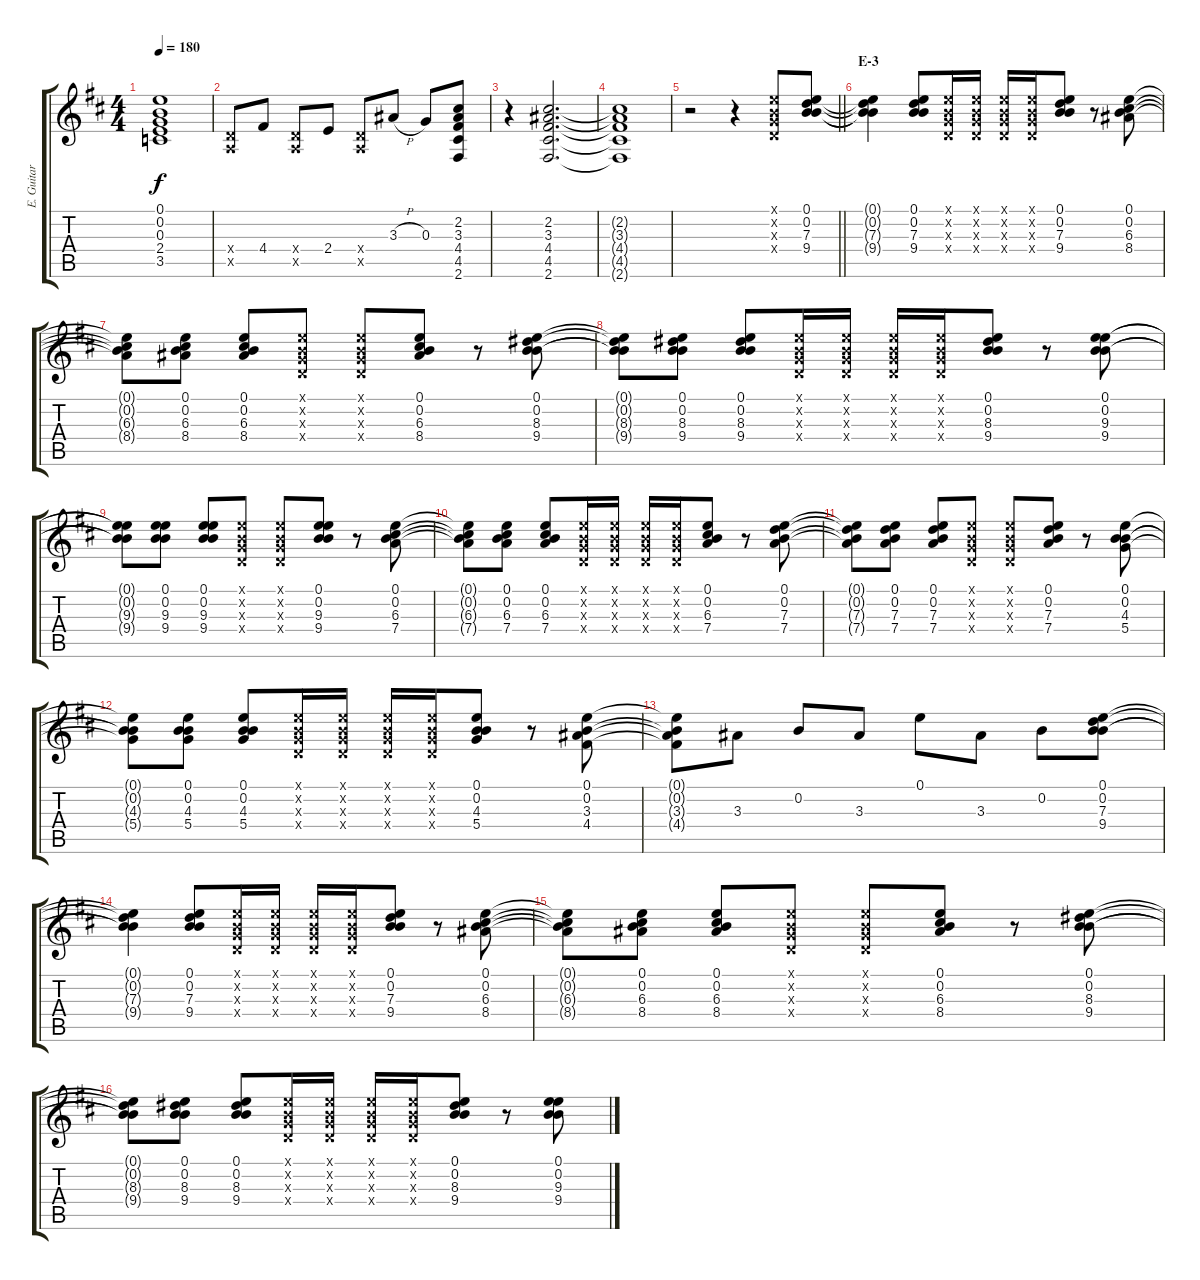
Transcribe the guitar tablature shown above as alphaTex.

\track ("E. Guitar II" "E. Guitar ") {instrument distortionguitar}
\staff {score tabs}
\tuning (E4 B3 G3 D3 A2 E2) {hide}
\ts (4 4)
\tempo 180
\clef g2
\ks d
(0.1{t} 0.2{t} 0.3{t} 2.4{t} 3.5{t}).1{dy f} |
(0.4{x} 0.5{x}).8 4.4.8 (0.4{x} 0.5{x}).8 2.4.8 (0.4{x} 0.5{x}).8 3.3{h}.8 0.3.8 (2.2 3.3 4.4 4.5 2.6).8 |
r.4 (2.2 3.3 4.4 4.5 2.6).2{d} |
(2.2{t} 3.3{t} 4.4{t} 4.5{t} 2.6{t}).1 |
\barLineRight lightlight
r.2 r.4 (0.1{x} 0.2{x} 0.3{x} 0.4{x}).8 (0.1 0.2 7.3 9.4).8 |
\section ("" "E-3")
(0.1{t} 0.2{t} 7.3{t} 9.4{t}).4 (0.1 0.2 7.3 9.4).8 (0.1{x} 0.2{x} 0.3{x} 0.4{x}).16 (0.1{x} 0.2{x} 0.3{x} 0.4{x}).16 (0.1{x} 0.2{x} 0.3{x} 0.4{x}).16 (0.1{x} 0.2{x} 0.3{x} 0.4{x}).16 (0.1 0.2 7.3 9.4).8 r.8 (0.1 0.2 6.3 8.4).8 |
(0.1{t} 0.2{t} 6.3{t} 8.4{t}).8 (0.1 0.2 6.3 8.4).8 (0.1 0.2 6.3 8.4).8 (0.1{x} 0.2{x} 0.3{x} 0.4{x}).8 (0.1{x} 0.2{x} 0.3{x} 0.4{x}).8 (0.1 0.2 6.3 8.4).8 r.8 (0.1 0.2 8.3 9.4).8 |
(0.1{t} 0.2{t} 8.3{t} 9.4{t}).8 (0.1 0.2 8.3 9.4).8 (0.1 0.2 8.3 9.4).8 (0.1{x} 0.2{x} 0.3{x} 0.4{x}).16 (0.1{x} 0.2{x} 0.3{x} 0.4{x}).16 (0.1{x} 0.2{x} 0.3{x} 0.4{x}).16 (0.1{x} 0.2{x} 0.3{x} 0.4{x}).16 (0.1 0.2 8.3 9.4).8 r.8 (0.1 0.2 9.3 9.4).8 |
(0.1{t} 0.2{t} 9.3{t} 9.4{t}).8 (0.1 0.2 9.3 9.4).8 (0.1 0.2 9.3 9.4).8 (0.1{x} 0.2{x} 0.3{x} 0.4{x}).8 (0.1{x} 0.2{x} 0.3{x} 0.4{x}).8 (0.1 0.2 9.3 9.4).8 r.8 (0.1 0.2 6.3 7.4).8 |
(0.1{t} 0.2{t} 6.3{t} 7.4{t}).8 (0.1 0.2 6.3 7.4).8 (0.1 0.2 6.3 7.4).8 (0.1{x} 0.2{x} 0.3{x} 0.4{x}).16 (0.1{x} 0.2{x} 0.3{x} 0.4{x}).16 (0.1{x} 0.2{x} 0.3{x} 0.4{x}).16 (0.1{x} 0.2{x} 0.3{x} 0.4{x}).16 (0.1 0.2 6.3 7.4).8 r.8 (0.1 0.2 7.3 7.4).8 |
(0.1{t} 0.2{t} 7.3{t} 7.4{t}).8 (0.1 0.2 7.3 7.4).8 (0.1 0.2 7.3 7.4).8 (0.1{x} 0.2{x} 0.3{x} 0.4{x}).8 (0.1{x} 0.2{x} 0.3{x} 0.4{x}).8 (0.1 0.2 7.3 7.4).8 r.8 (0.1 0.2 4.3 5.4).8 |
(0.1{t} 0.2{t} 4.3{t} 5.4{t}).8 (0.1 0.2 4.3 5.4).8 (0.1 0.2 4.3 5.4).8 (0.1{x} 0.2{x} 0.3{x} 0.4{x}).16 (0.1{x} 0.2{x} 0.3{x} 0.4{x}).16 (0.1{x} 0.2{x} 0.3{x} 0.4{x}).16 (0.1{x} 0.2{x} 0.3{x} 0.4{x}).16 (0.1 0.2 4.3 5.4).8 r.8 (0.1 0.2 3.3 4.4).8 |
(0.1{t} 0.2{t} 3.3{t} 4.4{t}).8 3.3.8 0.2.8 3.3.8 0.1.8 3.3.8 0.2.8 (0.1 0.2 7.3 9.4).8 |
(0.1{t} 0.2{t} 7.3{t} 9.4{t}).4 (0.1 0.2 7.3 9.4).8 (0.1{x} 0.2{x} 0.3{x} 0.4{x}).16 (0.1{x} 0.2{x} 0.3{x} 0.4{x}).16 (0.1{x} 0.2{x} 0.3{x} 0.4{x}).16 (0.1{x} 0.2{x} 0.3{x} 0.4{x}).16 (0.1 0.2 7.3 9.4).8 r.8 (0.1 0.2 6.3 8.4).8 |
(0.1{t} 0.2{t} 6.3{t} 8.4{t}).8 (0.1 0.2 6.3 8.4).8 (0.1 0.2 6.3 8.4).8 (0.1{x} 0.2{x} 0.3{x} 0.4{x}).8 (0.1{x} 0.2{x} 0.3{x} 0.4{x}).8 (0.1 0.2 6.3 8.4).8 r.8 (0.1 0.2 8.3 9.4).8 |
(0.1{t} 0.2{t} 8.3{t} 9.4{t}).8 (0.1 0.2 8.3 9.4).8 (0.1 0.2 8.3 9.4).8 (0.1{x} 0.2{x} 0.3{x} 0.4{x}).16 (0.1{x} 0.2{x} 0.3{x} 0.4{x}).16 (0.1{x} 0.2{x} 0.3{x} 0.4{x}).16 (0.1{x} 0.2{x} 0.3{x} 0.4{x}).16 (0.1 0.2 8.3 9.4).8 r.8 (0.1 0.2 9.3 9.4).8
